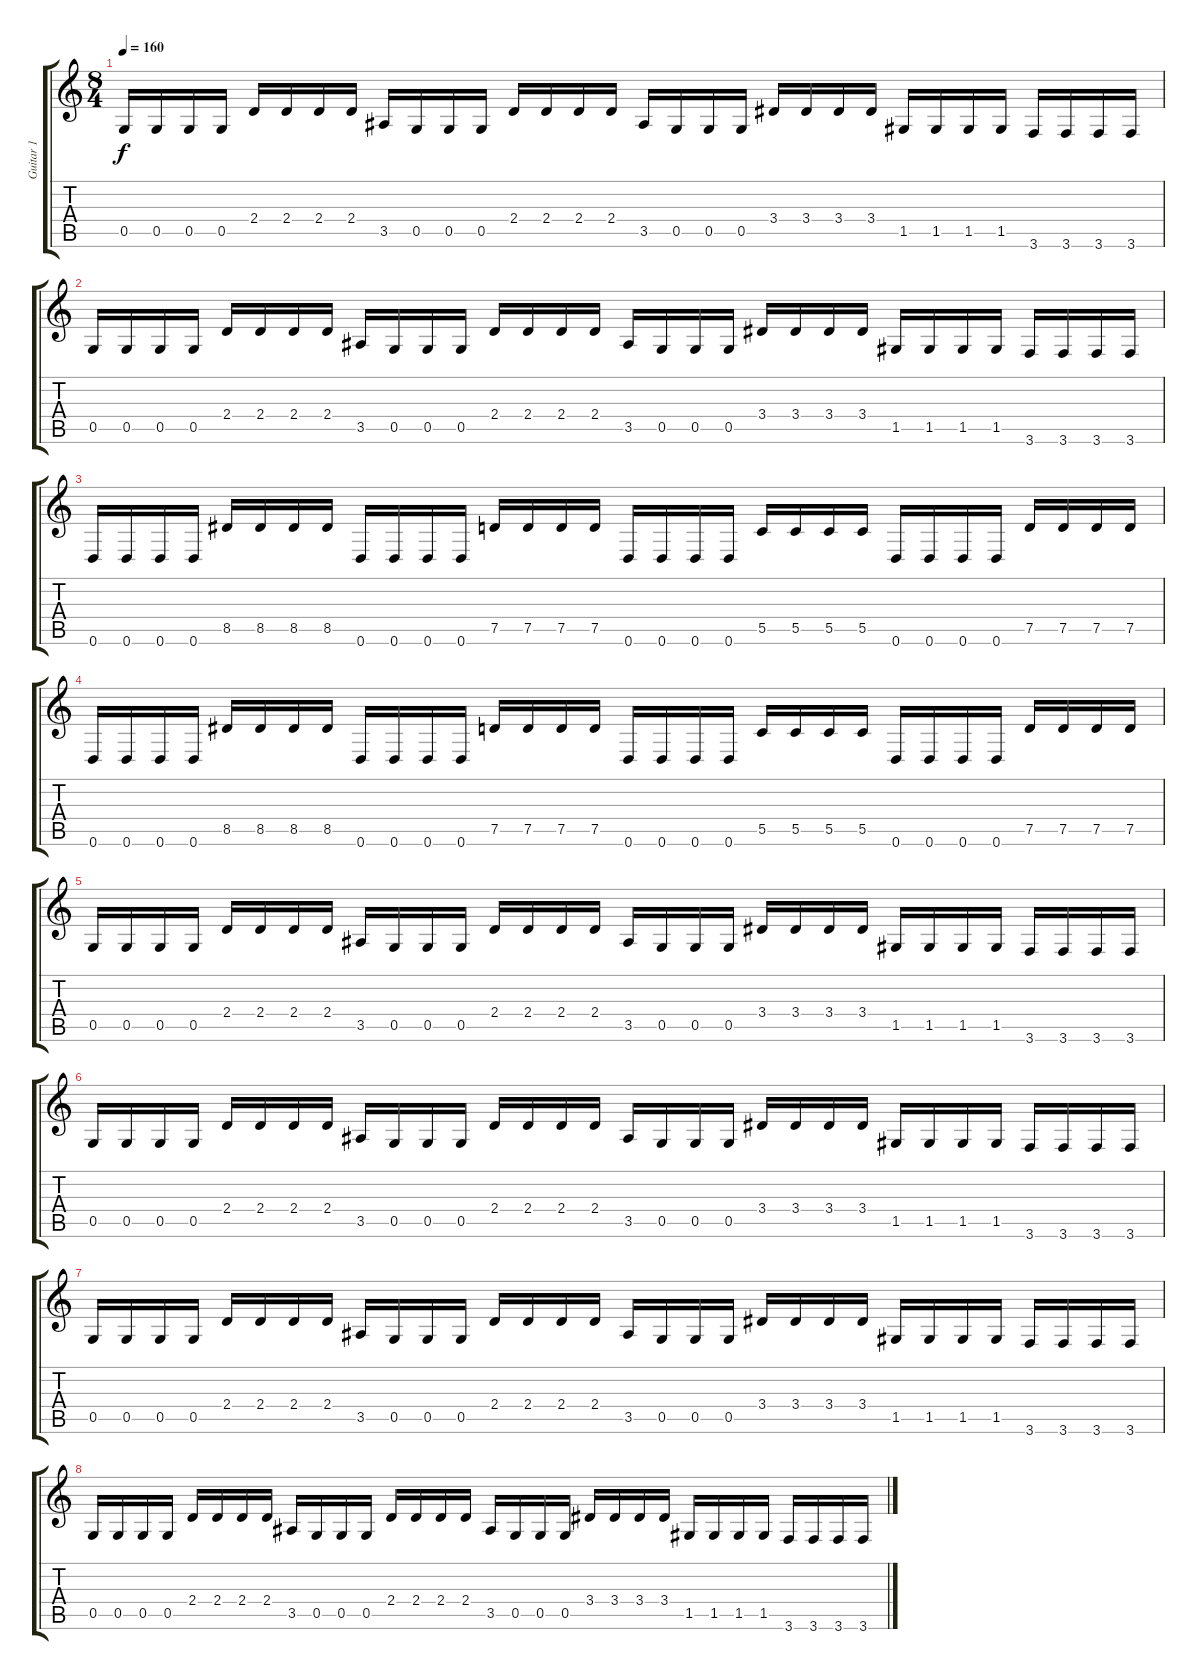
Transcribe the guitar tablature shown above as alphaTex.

\track ("Guitar 1" "Guitar 1") {instrument distortionguitar}
\staff {score tabs}
\tuning (D4 A3 F3 C3 G2 D2) {hide}
\ts (8 4)
\tempo 160
\clef g2
\ks c
0.5.16{dy f} 0.5.16 0.5.16 0.5.16 2.4.16 2.4.16 2.4.16 2.4.16 3.5.16 0.5.16 0.5.16 0.5.16 2.4.16 2.4.16 2.4.16 2.4.16 3.5.16 0.5.16 0.5.16 0.5.16 3.4.16 3.4.16 3.4.16 3.4.16 1.5.16 1.5.16 1.5.16 1.5.16 3.6.16 3.6.16 3.6.16 3.6.16 |
0.5.16 0.5.16 0.5.16 0.5.16 2.4.16 2.4.16 2.4.16 2.4.16 3.5.16 0.5.16 0.5.16 0.5.16 2.4.16 2.4.16 2.4.16 2.4.16 3.5.16 0.5.16 0.5.16 0.5.16 3.4.16 3.4.16 3.4.16 3.4.16 1.5.16 1.5.16 1.5.16 1.5.16 3.6.16 3.6.16 3.6.16 3.6.16 |
0.6.16 0.6.16 0.6.16 0.6.16 8.5.16 8.5.16 8.5.16 8.5.16 0.6.16 0.6.16 0.6.16 0.6.16 7.5.16 7.5.16 7.5.16 7.5.16 0.6.16 0.6.16 0.6.16 0.6.16 5.5.16 5.5.16 5.5.16 5.5.16 0.6.16 0.6.16 0.6.16 0.6.16 7.5.16 7.5.16 7.5.16 7.5.16 |
0.6.16 0.6.16 0.6.16 0.6.16 8.5.16 8.5.16 8.5.16 8.5.16 0.6.16 0.6.16 0.6.16 0.6.16 7.5.16 7.5.16 7.5.16 7.5.16 0.6.16 0.6.16 0.6.16 0.6.16 5.5.16 5.5.16 5.5.16 5.5.16 0.6.16 0.6.16 0.6.16 0.6.16 7.5.16 7.5.16 7.5.16 7.5.16 |
0.5.16 0.5.16 0.5.16 0.5.16 2.4.16 2.4.16 2.4.16 2.4.16 3.5.16 0.5.16 0.5.16 0.5.16 2.4.16 2.4.16 2.4.16 2.4.16 3.5.16 0.5.16 0.5.16 0.5.16 3.4.16 3.4.16 3.4.16 3.4.16 1.5.16 1.5.16 1.5.16 1.5.16 3.6.16 3.6.16 3.6.16 3.6.16 |
0.5.16 0.5.16 0.5.16 0.5.16 2.4.16 2.4.16 2.4.16 2.4.16 3.5.16 0.5.16 0.5.16 0.5.16 2.4.16 2.4.16 2.4.16 2.4.16 3.5.16 0.5.16 0.5.16 0.5.16 3.4.16 3.4.16 3.4.16 3.4.16 1.5.16 1.5.16 1.5.16 1.5.16 3.6.16 3.6.16 3.6.16 3.6.16 |
0.5.16 0.5.16 0.5.16 0.5.16 2.4.16 2.4.16 2.4.16 2.4.16 3.5.16 0.5.16 0.5.16 0.5.16 2.4.16 2.4.16 2.4.16 2.4.16 3.5.16 0.5.16 0.5.16 0.5.16 3.4.16 3.4.16 3.4.16 3.4.16 1.5.16 1.5.16 1.5.16 1.5.16 3.6.16 3.6.16 3.6.16 3.6.16 |
0.5.16 0.5.16 0.5.16 0.5.16 2.4.16 2.4.16 2.4.16 2.4.16 3.5.16 0.5.16 0.5.16 0.5.16 2.4.16 2.4.16 2.4.16 2.4.16 3.5.16 0.5.16 0.5.16 0.5.16 3.4.16 3.4.16 3.4.16 3.4.16 1.5.16 1.5.16 1.5.16 1.5.16 3.6.16 3.6.16 3.6.16 3.6.16
